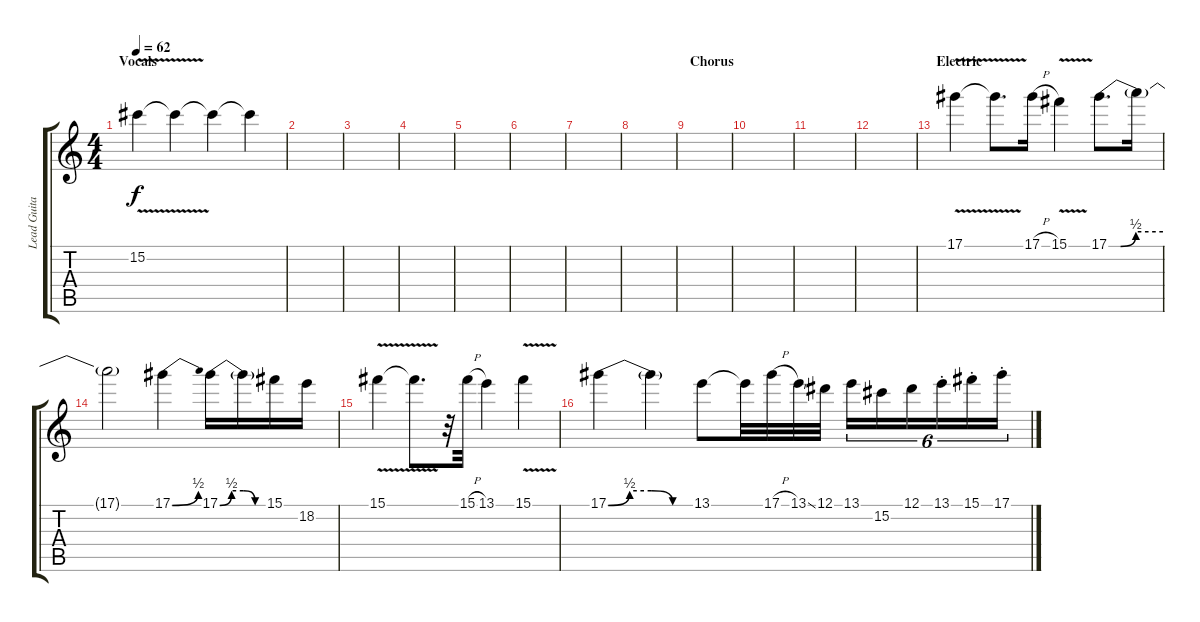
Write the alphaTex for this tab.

\track ("Lead Guitar" "Lead Guita") {instrument overdrivenguitar}
\staff {score tabs}
\tuning (Eb4 Bb3 Gb3 Db3 Ab2 Eb2) {hide}
\ts (4 4)
\section ("" "Vocals")
\tempo 62
\clef g2
\ks c
15.2{v}.4{dy f} 15.2{t}.4{volume 13} 15.2{t}.4{volume 10} 15.2{t}.4{volume 6} |
|
|
|
|
|
|
|
\section ("" "Chorus")
|
|
|
|
\section ("" "Electric")
17.1{v}.4 17.1{t}.8{d} 17.1{h}.16 15.1{v}.4 17.1{be (custom 0 0 13 0 30 2 60 2)}.8{d} 17.1{t}.16 |
17.1{t}.2 17.1{be (bend 0 0 60 2)}.4 17.1{be (custom 0 0 15 2 30 2 45 0 60 0)}.16 17.1{t}.16 15.1.16 18.2.16 |
15.1{v}.4 15.1{t}.8{d} r.32 15.1{h}.32 13.1.4 15.1{v}.4 |
17.1{be (custom 0 0 15 2 30 2 45 0 60 0)}.4 17.1{t}.4 13.1.8 13.1{t}.32 17.1{h}.32 13.1{ss}.32 12.1.32 13.1.16{tu (6 4)} 15.2.16{tu (6 4)} 12.1.16{tu (6 4)} 13.1{st}.16{tu (6 4)} 15.1{st}.16{tu (6 4)} 17.1{st}.16{tu (6 4)}
